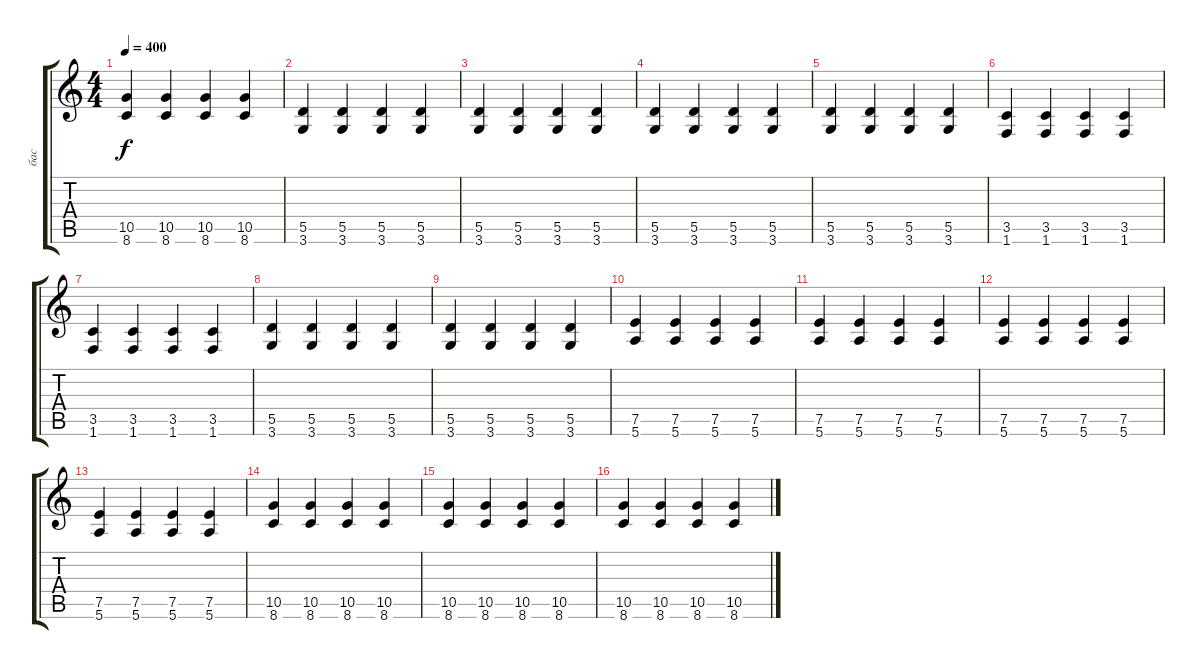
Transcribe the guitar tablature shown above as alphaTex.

\track ("бас" "бас") {instrument acousticbass}
\staff {score tabs}
\tuning (E4 B3 G3 D3 A2 E2) {hide}
\ts (4 4)
\tempo 400
\clef g2
\ks c
(10.5 8.6).4{dy f} (10.5 8.6).4 (10.5 8.6).4 (10.5 8.6).4 |
(5.5 3.6).4 (5.5 3.6).4 (5.5 3.6).4 (5.5 3.6).4 |
(5.5 3.6).4 (5.5 3.6).4 (5.5 3.6).4 (5.5 3.6).4 |
(5.5 3.6).4 (5.5 3.6).4 (5.5 3.6).4 (5.5 3.6).4 |
(5.5 3.6).4 (5.5 3.6).4 (5.5 3.6).4 (5.5 3.6).4 |
(3.5 1.6).4 (3.5 1.6).4 (3.5 1.6).4 (3.5 1.6).4 |
(3.5 1.6).4 (3.5 1.6).4 (3.5 1.6).4 (3.5 1.6).4 |
(5.5 3.6).4 (5.5 3.6).4 (5.5 3.6).4 (5.5 3.6).4 |
(5.5 3.6).4 (5.5 3.6).4 (5.5 3.6).4 (5.5 3.6).4 |
(7.5 5.6).4 (7.5 5.6).4 (7.5 5.6).4 (7.5 5.6).4 |
(7.5 5.6).4 (7.5 5.6).4 (7.5 5.6).4 (7.5 5.6).4 |
(7.5 5.6).4 (7.5 5.6).4 (7.5 5.6).4 (7.5 5.6).4 |
(7.5 5.6).4 (7.5 5.6).4 (7.5 5.6).4 (7.5 5.6).4 |
(10.5 8.6).4 (10.5 8.6).4 (10.5 8.6).4 (10.5 8.6).4 |
(10.5 8.6).4 (10.5 8.6).4 (10.5 8.6).4 (10.5 8.6).4 |
(10.5 8.6).4 (10.5 8.6).4 (10.5 8.6).4 (10.5 8.6).4
